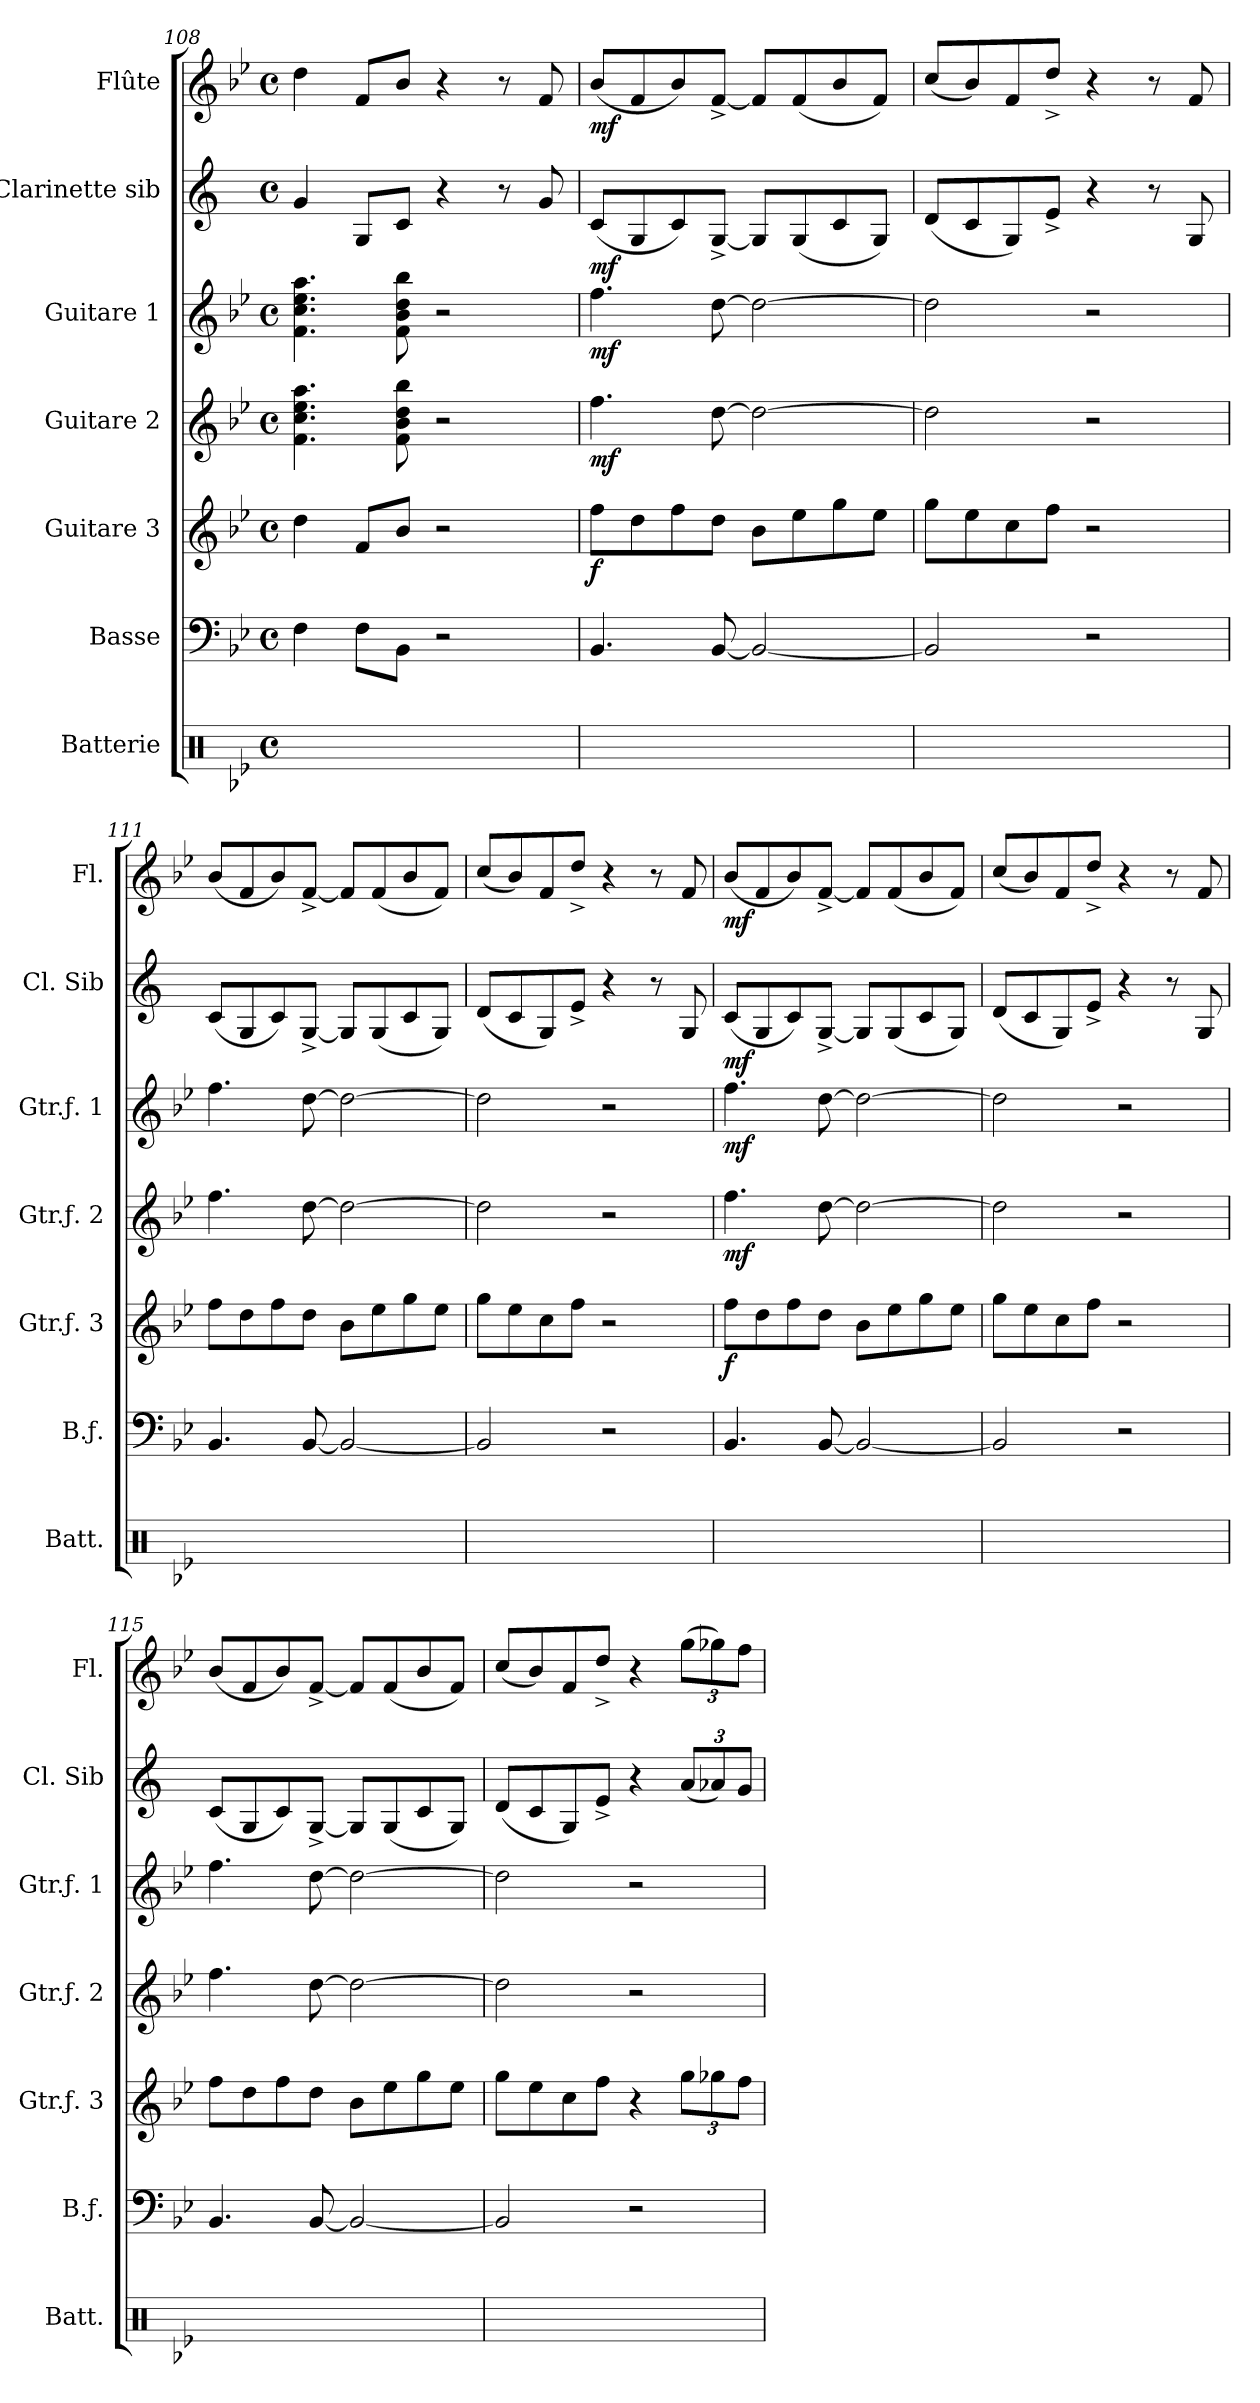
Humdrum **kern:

**kern	**kern	**kern	**dynam	**kern	**dynam	**kern	**dynam	**kern	**dynam	**kern	**dynam
*part7	*part6	*part5	*part5	*part4	*part4	*part3	*part3	*part2	*part2	*part1	*part1
*staff7	*staff6	*staff5	*staff5	*staff4	*staff4	*staff3	*staff3	*staff2	*staff2	*staff1	*staff1
*I"Batterie	*I"Basse	*I"Guitare  3	*	*I"Guitare  2	*	*I"Guitare  1	*	*I"Clarinette sib	*	*I"Flûte	*
*I'Batt.	*I'B.ƒ.	*I'Gtr.ƒ. 3	*	*I'Gtr.ƒ. 2	*	*I'Gtr.ƒ. 1	*	*I'Cl. Sib	*	*I'Fl.	*
*clefX	*clefF4	*clefG2	*	*clefG2	*	*clefG2	*	*clefG2	*	*clefG2	*
*	*ITrd7c12	*ITrd7c12	*	*ITrd7c12	*	*ITrd7c12	*	*ITrd1c2	*	*	*
*k[b-e-]	*k[b-e-]	*k[b-e-]	*	*k[b-e-]	*	*k[b-e-]	*	*k[b-e-]	*	*k[b-e-]	*
*B-:	*B-:	*B-:	*	*B-:	*	*B-:	*	*B-:	*	*B-:	*
*M4/4	*M4/4	*M4/4	*	*M4/4	*	*M4/4	*	*M4/4	*	*M4/4	*
*met(c)	*met(c)	*met(c)	*	*met(c)	*	*met(c)	*	*met(c)	*	*met(c)	*
=108	=108	=108	=108	=108	=108	=108	=108	=108	=108	=108	=108
1Rffyy	4FF\	4d\	.	4.F\ 4.c\ 4.e-\ 4.a\	.	4.F\ 4.c\ 4.e-\ 4.a\	.	4f/	.	4dd\	.
.	8FF\L	8F/L	.	.	.	.	.	8F/L	.	8f/L	.
.	8BBB-\J	8B-/J	.	8F\ 8B-\ 8d\ 8b-\	.	8F\ 8B-\ 8d\ 8b-\	.	8B-/J	.	8b-/J	.
.	2r	2r	.	2r	.	2r	.	4r	.	4r	.
.	.	.	.	.	.	.	.	8r	.	8r	.
.	.	.	.	.	.	.	.	8f/	.	8f/	.
!!LO:PB:g=z
=109	=109	=109	=109	=109	=109	=109	=109	=109	=109	=109	=109
!	!	!	!LO:DY:b	!	!LO:DY:b	!	!LO:DY:b	!	!LO:DY:b	!	!LO:DY:b
1Rffyy	4.BBB-/	8f\L	f	4.f\	mf	4.f\	mf	(<8B-/L	mf	(<8b-/L	mf
.	.	8d\	.	.	.	.	.	8F/	.	8f/	.
.	.	8f\	.	.	.	.	.	8B-/)	.	8b-/)	.
.	[8BBB-/	8d\J	.	[8d\	.	[8d\	.	[8F^</J	.	[8f^</J	.
.	2BBB-/_	8B-\L	.	2d\_	.	2d\_	.	8F/L]	.	8f/L]	.
.	.	8e-\	.	.	.	.	.	(<8F/	.	(<8f/	.
.	.	8g\	.	.	.	.	.	8B-/	.	8b-/	.
.	.	8e-\J	.	.	.	.	.	8F/J)	.	8f/J)	.
=110	=110	=110	=110	=110	=110	=110	=110	=110	=110	=110	=110
1Rffyy	2BBB-/]	8g\L	.	2d\]	.	2d\]	.	(<8c/L	.	(<8cc/L	.
.	.	8e-\	.	.	.	.	.	8B-/	.	8b-/)	.
.	.	8c\	.	.	.	.	.	8F/)	.	8f/	.
.	.	8f\J	.	.	.	.	.	8d^</J	.	8dd^</J	.
.	2r	2r	.	2r	.	2r	.	4r	.	4r	.
.	.	.	.	.	.	.	.	8r	.	8r	.
.	.	.	.	.	.	.	.	8F/	.	8f/	.
=111	=111	=111	=111	=111	=111	=111	=111	=111	=111	=111	=111
1Rffyy	4.BBB-/	8f\L	.	4.f\	.	4.f\	.	(<8B-/L	.	(<8b-/L	.
.	.	8d\	.	.	.	.	.	8F/	.	8f/	.
.	.	8f\	.	.	.	.	.	8B-/)	.	8b-/)	.
.	[8BBB-/	8d\J	.	[8d\	.	[8d\	.	[8F^</J	.	[8f^</J	.
.	2BBB-/_	8B-\L	.	2d\_	.	2d\_	.	8F/L]	.	8f/L]	.
.	.	8e-\	.	.	.	.	.	(<8F/	.	(<8f/	.
.	.	8g\	.	.	.	.	.	8B-/	.	8b-/	.
.	.	8e-\J	.	.	.	.	.	8F/J)	.	8f/J)	.
=112	=112	=112	=112	=112	=112	=112	=112	=112	=112	=112	=112
1Rffyy	2BBB-/]	8g\L	.	2d\]	.	2d\]	.	(<8c/L	.	(<8cc/L	.
.	.	8e-\	.	.	.	.	.	8B-/	.	8b-/)	.
.	.	8c\	.	.	.	.	.	8F/)	.	8f/	.
.	.	8f\J	.	.	.	.	.	8d^</J	.	8dd^</J	.
.	2r	2r	.	2r	.	2r	.	4r	.	4r	.
.	.	.	.	.	.	.	.	8r	.	8r	.
.	.	.	.	.	.	.	.	8F/	.	8f/	.
!!LO:PB:g=z
=113	=113	=113	=113	=113	=113	=113	=113	=113	=113	=113	=113
!	!	!	!LO:DY:b	!	!LO:DY:b	!	!LO:DY:b	!	!LO:DY:b	!	!LO:DY:b
1Rffyy	4.BBB-/	8f\L	f	4.f\	mf	4.f\	mf	(<8B-/L	mf	(<8b-/L	mf
.	.	8d\	.	.	.	.	.	8F/	.	8f/	.
.	.	8f\	.	.	.	.	.	8B-/)	.	8b-/)	.
.	[8BBB-/	8d\J	.	[8d\	.	[8d\	.	[8F^</J	.	[8f^</J	.
.	2BBB-/_	8B-\L	.	2d\_	.	2d\_	.	8F/L]	.	8f/L]	.
.	.	8e-\	.	.	.	.	.	(<8F/	.	(<8f/	.
.	.	8g\	.	.	.	.	.	8B-/	.	8b-/	.
.	.	8e-\J	.	.	.	.	.	8F/J)	.	8f/J)	.
=114	=114	=114	=114	=114	=114	=114	=114	=114	=114	=114	=114
1Rffyy	2BBB-/]	8g\L	.	2d\]	.	2d\]	.	(<8c/L	.	(<8cc/L	.
.	.	8e-\	.	.	.	.	.	8B-/	.	8b-/)	.
.	.	8c\	.	.	.	.	.	8F/)	.	8f/	.
.	.	8f\J	.	.	.	.	.	8d^</J	.	8dd^</J	.
.	2r	2r	.	2r	.	2r	.	4r	.	4r	.
.	.	.	.	.	.	.	.	8r	.	8r	.
.	.	.	.	.	.	.	.	8F/	.	8f/	.
=115	=115	=115	=115	=115	=115	=115	=115	=115	=115	=115	=115
1Rffyy	4.BBB-/	8f\L	.	4.f\	.	4.f\	.	(<8B-/L	.	(<8b-/L	.
.	.	8d\	.	.	.	.	.	8F/	.	8f/	.
.	.	8f\	.	.	.	.	.	8B-/)	.	8b-/)	.
.	[8BBB-/	8d\J	.	[8d\	.	[8d\	.	[8F^</J	.	[8f^</J	.
.	2BBB-/_	8B-\L	.	2d\_	.	2d\_	.	8F/L]	.	8f/L]	.
.	.	8e-\	.	.	.	.	.	(<8F/	.	(<8f/	.
.	.	8g\	.	.	.	.	.	8B-/	.	8b-/	.
.	.	8e-\J	.	.	.	.	.	8F/J)	.	8f/J)	.
=116	=116	=116	=116	=116	=116	=116	=116	=116	=116	=116	=116
1Rffyy	2BBB-/]	8g\L	.	2d\]	.	2d\]	.	(<8c/L	.	(<8cc/L	.
.	.	8e-\	.	.	.	.	.	8B-/	.	8b-/)	.
.	.	8c\	.	.	.	.	.	8F/)	.	8f/	.
.	.	8f\J	.	.	.	.	.	8d^</J	.	8dd^</J	.
.	2r	4r	.	2r	.	2r	.	4r	.	4r	.
.	.	12g\L	.	.	.	.	.	(<12g/L	.	(>12gg\L	.
.	.	12g-X\	.	.	.	.	.	12g-X/)	.	12gg-X\)	.
.	.	12f\J	.	.	.	.	.	12f/J	.	12ff\J	.
=	=	=	=	=	=	=	=	=	=	=	=
*-	*-	*-	*-	*-	*-	*-	*-	*-	*-	*-	*-
